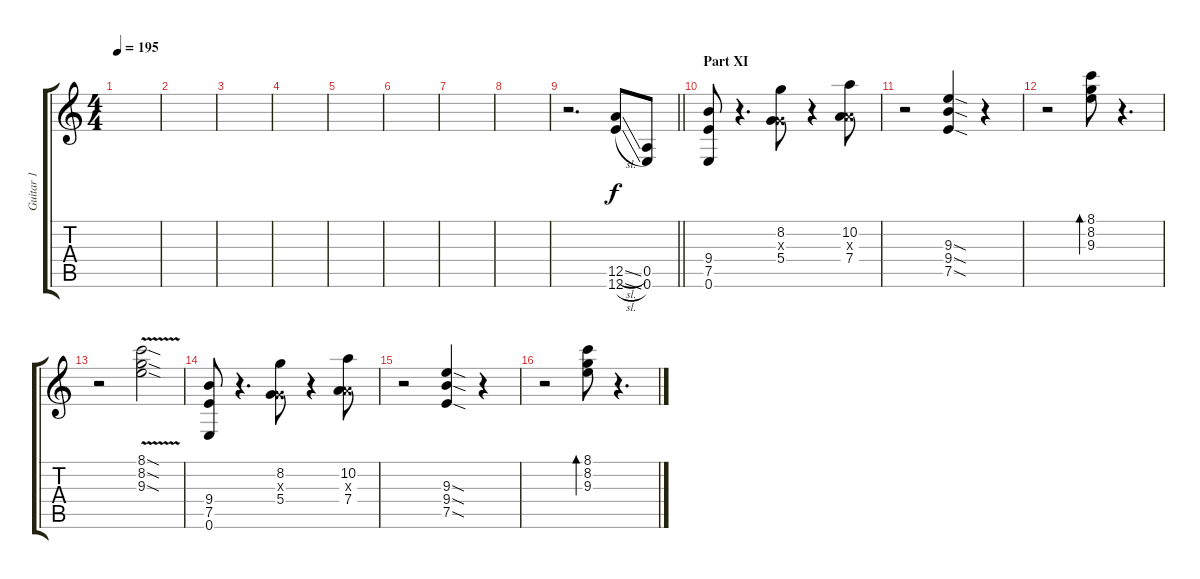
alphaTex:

\track ("Guitar 1" "Guitar 1") {instrument electricguitarclean}
\staff {score tabs}
\tuning (E4 B3 G3 D3 A2 E2) {hide}
\ts (4 4)
\tempo 195
\clef g2
\ks c
|
|
|
|
|
|
|
|
\barLineRight lightlight
r.2{d instrument electricguitarclean} (12.5{sl} 12.6{sl}).8{dy f} (0.5 0.6).8 |
\section ("" "Part XI")
(9.4 7.5 0.6).8 r.4{d} (8.2 0.3{x} 5.4).8 r.4 (10.2 2.3{x} 7.4).8 |
r.2 (9.3{sod} 9.4{sod} 7.5{sod}).4 r.4 |
r.2 (8.1 8.2 9.3).8{bd 480} r.4{d} |
r.2 (8.1{v sod} 8.2{v sod} 9.3{v sod}).2 |
(9.4 7.5 0.6).8 r.4{d} (8.2 0.3{x} 5.4).8 r.4 (10.2 2.3{x} 7.4).8 |
r.2 (9.3{sod} 9.4{sod} 7.5{sod}).4 r.4 |
r.2 (8.1 8.2 9.3).8{bd 480} r.4{d}
